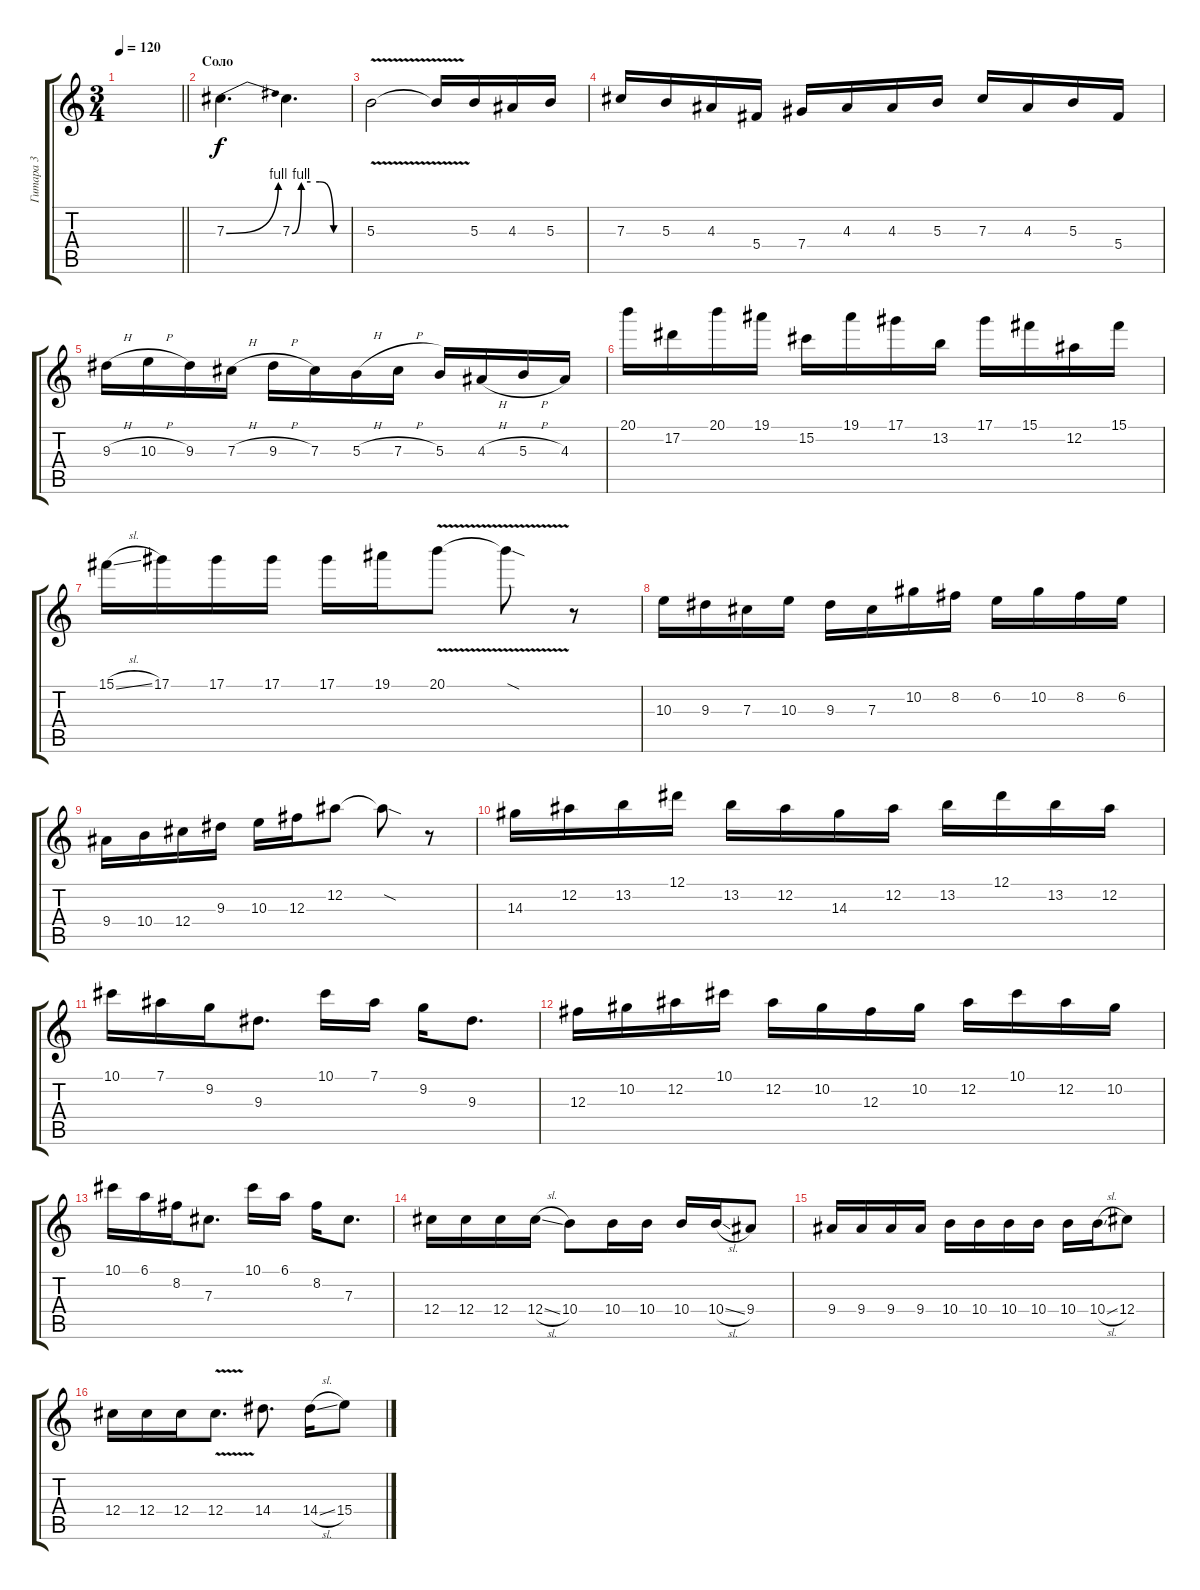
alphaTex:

\track ("Гитара 3" "Гитара 3") {instrument distortionguitar}
\staff {score tabs}
\tuning (Eb4 Bb3 Gb3 Db3 Ab2 Eb2) {hide}
\ts (3 4)
\tempo 120
\clef g2
\barLineRight lightlight
\ks c
|
\section ("" "Соло")
7.3{be (bend 0 0 60 4)}.4{d} 7.3{be (custom 0 0 10 4 20 4 30 4 45 0 60 0)}.4{d} |
5.3{v}.2 5.3{t}.16 5.3.16 4.3.16 5.3.16 |
7.3.16 5.3.16 4.3.16 5.4.16 7.4.16 4.3.16 4.3.16 5.3.16 7.3.16 4.3.16 5.3.16 5.4.16 |
9.3{h}.16 10.3{h}.16 9.3.16 7.3{h}.16 9.3{h}.16 7.3.16 5.3{h}.16 7.3{h}.16 5.3.16 4.3{h}.16 5.3{h}.16 4.3.16 |
20.1.16 17.2.16 20.1.16 19.1.16 15.2.16 19.1.16 17.1.16 13.2.16 17.1.16 15.1.16 12.2.16 15.1.16 |
15.1{sl}.16 17.1.16 17.1.16 17.1.16 17.1.16 19.1.16 20.1{v}.8 20.1{sod t}.8 r.8 |
10.3.16 9.3.16 7.3.16 10.3.16 9.3.16 7.3.16 10.2.16 8.2.16 6.2.16 10.2.16 8.2.16 6.2.16 |
9.4.16 10.4.16 12.4.16 9.3.16 10.3.16 12.3.16 12.2.8 12.2{sod t}.8 r.8 |
14.3.16 12.2.16 13.2.16 12.1.16 13.2.16 12.2.16 14.3.16 12.2.16 13.2.16 12.1.16 13.2.16 12.2.16 |
10.1.16 7.1.16 9.2.16 9.3.8{d} 10.1.16 7.1.16 9.2.16 9.3.8{d} |
12.3.16 10.2.16 12.2.16 10.1.16 12.2.16 10.2.16 12.3.16 10.2.16 12.2.16 10.1.16 12.2.16 10.2.16 |
10.1.16 6.1.16 8.2.16 7.3.8{d} 10.1.16 6.1.16 8.2.16 7.3.8{d} |
12.4.16 12.4.16 12.4.16 12.4{sl}.16 10.4.8 10.4.16 10.4.16 10.4.16 10.4{sl}.16 9.4.8 |
9.4.16 9.4.16 9.4.16 9.4.16 10.4.16 10.4.16 10.4.16 10.4.16 10.4.16 10.4{sl}.16 12.4.8 |
12.4.16 12.4.16 12.4.16 12.4{v}.8{d} 14.4.8{d} 14.4{sl}.16 15.4.8
